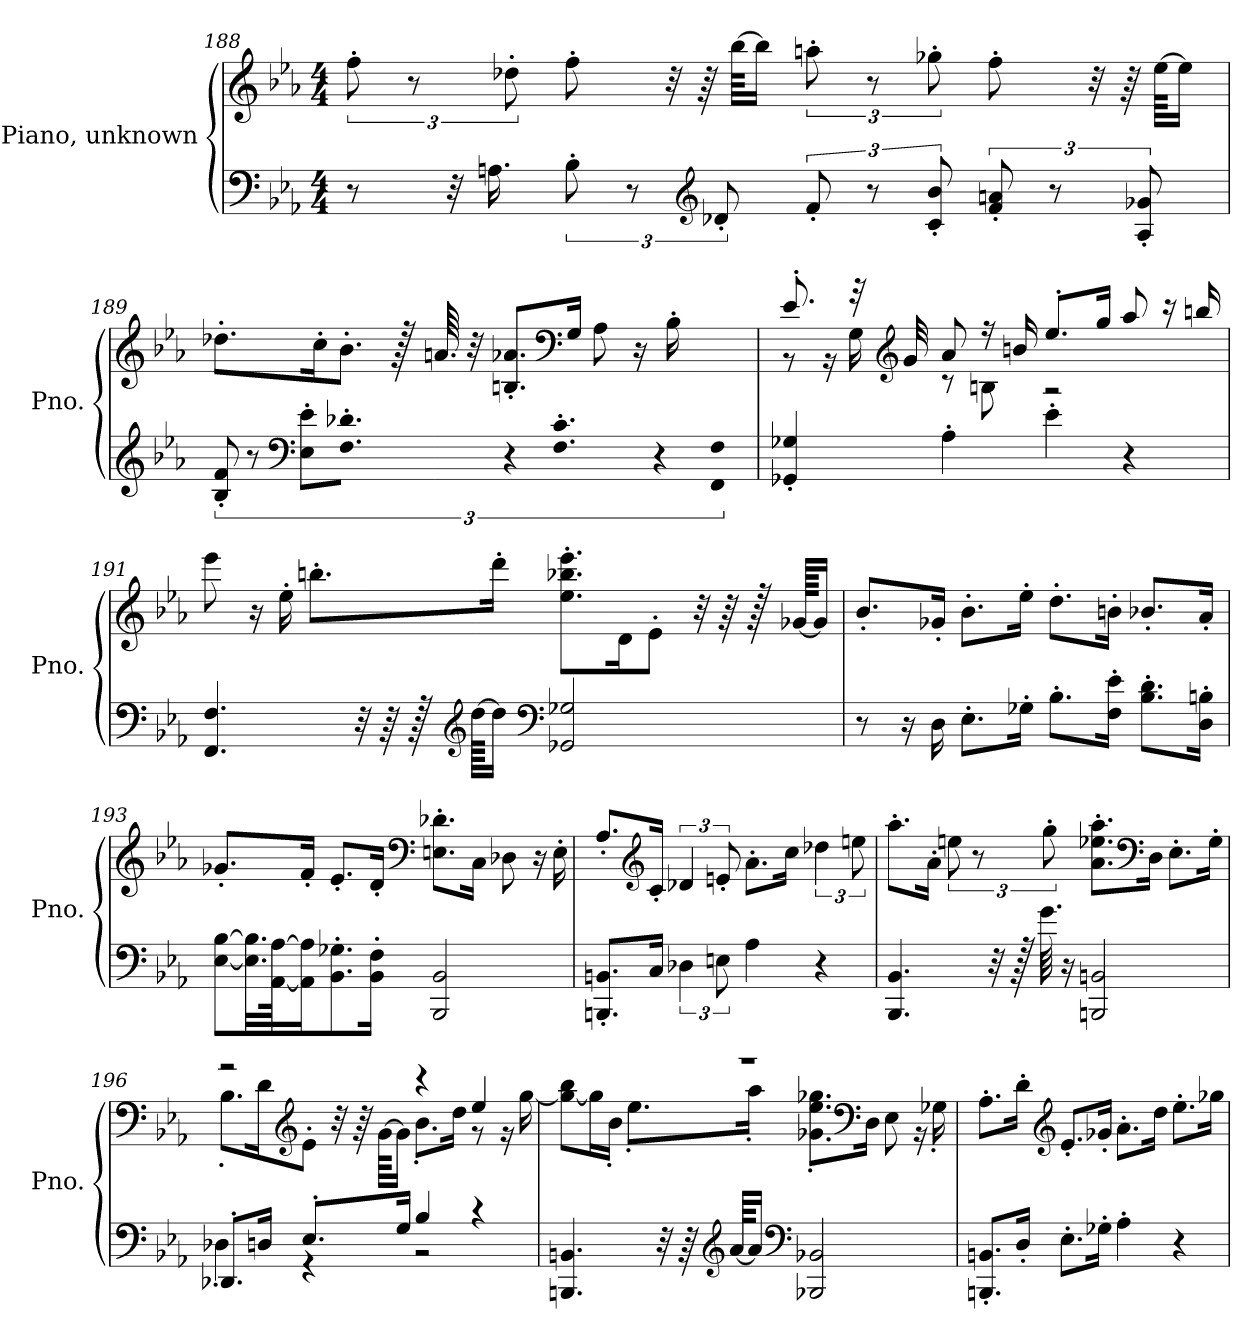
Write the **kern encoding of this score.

**kern	**kern
*part1	*part1
*staff2	*staff1
*I"Piano, unknown	*
*I'Pno.	*
!!LO:LB:g=z
*clefF4	*clefG2
*k[b-e-a-]	*k[b-e-a-]
*M4/4	*M4/4
=188	=188
8r	12ff'\
.	12r
32r	.
16.An\	.
.	12dd-X'\
12B-'\	8ff'\
12r	.
.	32r
.	64r
*clefG2	*
12d-X'/	.
.	[64bb-\KKLL
.	16bb-\JJ]
12f'/	12aan'\
12r	12r
12c/' 12b-/'	12gg-X'\
12f/' 12an/'	8ff'\
12r	.
.	32r
.	64r
12A/' 12g-X/'	.
.	[64ee-\KKLL
.	16ee-\JJ]
=189	=189
12B-/' 12f/'	8.dd-X'\L
12r	.
*clefF4	*
12E-\' 12e-\'L	.
.	16cc'\K
8.F\' 8.d-X\'J	8.b-'\J
128r	128r
64.F\' 64.c\'	64.an/
32r	32r
2FF/ 2F/	8.Bn/' 8.a-X/'L
*	*clefF4
.	16G/Jk
.	8A-\
.	16r
.	16B'\
!!LO:LB:g=z
=190	=190
*	*^
4GG-X/' 4G-X/'	8.e-'/	8r
.	.	16r
.	32r	16G\
*	*clefG2	*
.	32g/	.
4A-'\	8a-/	8r
.	16r	8Bn\
.	16bn/	.
4e-'\	8.ee-'/L	2r
.	16gg/Jk	.
4r	8aa-/	.
.	16r	.
.	16bbn/	.
*	*v	*v
=191	=191
4.FF/ 4.F/	8eee-\
.	16r
.	16ee-'\
.	8.bbn'\L
32r	.
64r	.
128r	.
*clefG2	*
[128dd\KKKLL	.
16dd\JJ]	16ddd'\Jk
*clefF4	*
2GG-X/ 2G-X/	8.ee-\' 8.bb-X\' 8.eee-\'L
.	16d\K
.	8e-'\J
.	32r
.	64r
.	128r
.	[128g-X/KKKLL
.	16g-/JJ]
!!LO:PB:g=z
=192	=192
8r	8.b-'/L
16r	.
16D\	16g-X'/Jk
8.E-'\L	8.b-'\L
16G-X'\Jk	16ee-'\Jk
8.B-'\L	8.dd'\L
16F\' 16e-\'Jk	16bn'\Jk
8.B-\' 8.d\'L	8.b-X'/L
16D\' 16Bn\'Jk	16a-'/Jk
=193	=193
[8E-\ [8B-\L	8.g-X'/L
32.E-\] 32.B-\]LL	.
[64AA-\ [64A-\JK	.
16AA-\] 16A-\]J	16f'/Jk
8.BB-\' 8.G-X\'	8.e-'/L
16BB-\' 16F\'Jk	16d'/Jk
*	*clefF4
2BBB-/ 2BB-/	8.En\' 8.d-X\'L
.	16C\Jk
.	8D-X\
.	16r
.	16E'\
!!LO:LB:g=z
=194	=194
8.BBBn/' 8.BBn/'L	8.A-'/L
*	*clefG2
16C/Jk	16c'/Jk
6D-X\	6d-X/
12En\	12en'/
4A-\	8.a-'\L
.	16cc\Jk
4r	6dd-X\
.	12een\
=195	=195
4.BBB-/ 4.BB-/	8.aa-'\L
.	16a-'\Jk
.	12een\
.	12r
32r	.
128r	.
64.g\	.
.	12gg'\
16r	.
2BBBn/ 2BBn/	8.a-\' 8.ee-X\' 8.aa-\'L
*	*clefF4
.	16D\Jk
.	8.E-'\L
.	16G'\Jk
!!LO:LB:g=z
=196	=196
*^	*^
8.DD-X'/L	4D-X'\	2r	8.B-'\L
16Dn/Jk	.	.	16d\K
*	*	*clefG2	*
8.E-'/L	4r	.	8e-'\J
.	.	.	32r
.	.	.	64r
.	.	.	[64g\KKLL
16G/Jk	.	.	16g\JJ]
4B-/	2r	4r	8.b-'\L
.	.	.	16dd\Jk
4r	.	4ee-/	8r
.	.	.	16r
.	.	.	[16gg\
*v	*v	*	*
=197	=197	=197
4.BBBn/ 4.BBn/	1r	8gg\_ 8bb-\L
.	.	16gg\L]
.	.	16b-'\JJ
.	.	8.ee-'\L
32r	.	.
64r	.	.
*clefG2	*	*
[64a-/KKLL	.	.
16a-/JJ]	.	16aa-'\Jk
*clefF4	*	*
2BBB-X/ 2BB-X/	.	8.g-X\' 8.ee-\' 8.gg-X\'L
*	*clefF4	*
.	.	16D\Jk
.	.	8E-\
.	.	16r
.	.	16G-X'\
*	*v	*v
!!LO:LB:g=z
=198	=198
8.BBBn/' 8.BBn/'L	8.A-'\L
16D'/Jk	16d'\Jk
*	*clefG2
8.E-'\L	8.e-'/L
16G-X'\Jk	16g-X'/Jk
4A-'\	8.a-'\L
.	16dd\Jk
4r	8.ee-'\L
.	16gg-X\Jk
=	=
*-	*-
